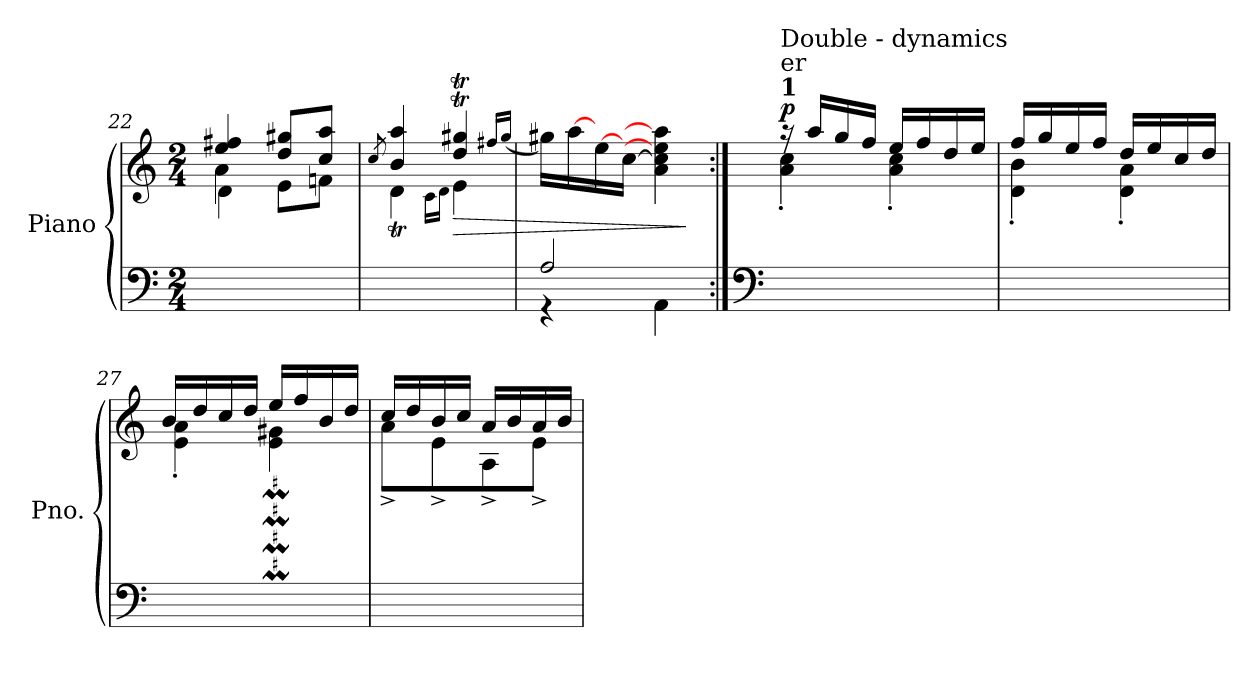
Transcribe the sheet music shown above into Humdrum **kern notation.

**kern	**kern	**dynam
*part1	*part1	*part1
*staff2	*staff1	*staff1/2
*I"Piano	*	*
*I'Pno.	*	*
*clefF4	*clefG2	*
*k[]	*k[]	*
*M2/4	*M2/4	*
=22	=22	=22
*	*^	*
*	*	*^	*
2ryy	4ee/ 4ff#X/	4a\	4d\	.
.	8dd/ 8gg#X/L	4ryy	8e\L	.
.	8cc/ 8aa/J	.	8fn\J	.
*	*v	*v	*v	*
=23	=23	=23
.	8qcc/	.
*	*^	*
2ryy	4b/ 4aa/	4dT\	.
.	.	16qc\LL	.
.	.	16qd\JJ	.
!	!	!	!LO:HP:b
.	4dd/T 4gg#X/T	4e\	>
*	*v	*v	*
.	16qff#X/LL	.
.	(>16qgg#/JJ	.
=24	=24	=24
*	*MM42	*
*^	*	*
2A/	4r	16gg#X\LL)	.
*	*	*MM52	*
.	.	[16aa\	.
.	.	[16ee\	.
.	.	[16cc\JJ	.
.	4AA\	4a\ 4cc\] 4ee\] 4aa\]	.
*v	*v	*	*
.	.	]
!!LO:PB:g=z
=25:|!	=25:|!	=25:|!
*clefF4	*	*
*	*MM96	*
*	*^	*
!	!LO:TX:a:B:t=1	!	!
!	!LO:TX:a:t=er	!	!
!	!LO:TX:a:t=Double - dynamics	!	!
!	!	!	!LO:DY:a
2ryy	16raa	4a\' 4cc\'	p
.	16aa/LL	.	.
.	16gg/	.	.
.	16ff/JJ	.	.
.	16ee/LL	4a\' 4cc\'	.
.	16ff/	.	.
.	16dd/	.	.
.	16ee/JJ	.	.
=26	=26	=26	=26
2ryy	16ff/LL	4d\' 4b\'	.
.	16gg/	.	.
.	16ee/	.	.
.	16ff/JJ	.	.
.	16dd/LL	4d\' 4a\'	.
.	16ee/	.	.
.	16cc/	.	.
.	16dd/JJ	.	.
=27	=27	=27	=27
2ryy	16b/LL	4e\' 4a\'	.
.	16dd/	.	.
.	16cc/	.	.
.	16dd/JJ	.	.
.	16ee/LL	4e\M 4g#X\M	.
.	16ff/	.	.
.	16b/	.	.
.	16dd/JJ	.	.
=28	=28	=28	=28
2ryy	16cc/LL	8a^\L	.
.	16dd/	.	.
.	16b/	8e^\	.
.	16cc/JJ	.	.
.	16a/LL	8A^\	.
.	16b/	.	.
.	16a/	8e^\J	.
.	16b/JJ	.	.
*	*v	*v	*
=	=	=
*-	*-	*-
